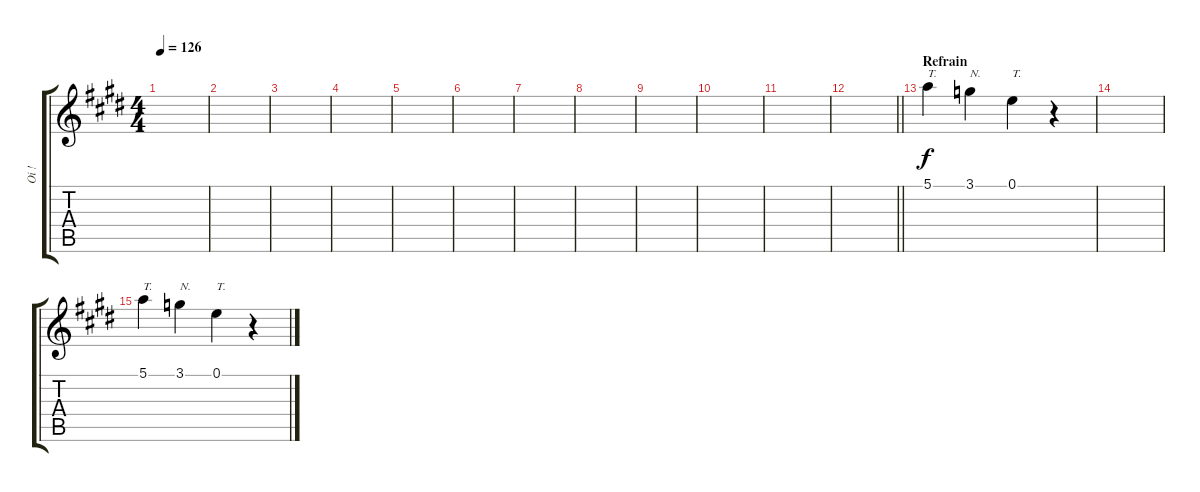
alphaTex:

\track ("Oi !" "Oi !") {instrument slapbass2}
\staff {score tabs}
\tuning (E4 B3 G3 D3 A2 E2) {hide}
\ts (4 4)
\tempo 126
\clef g2
\ks e
|
|
|
|
|
|
|
|
|
|
|
\barLineRight lightlight
|
\section ("" "Refrain")
5.1.4{txt "T." instrument fretlessbass} 3.1.4{txt "N."} 0.1.4{txt "T."} r.4 |
|
5.1.4{txt "T."} 3.1.4{txt "N."} 0.1.4{txt "T."} r.4
